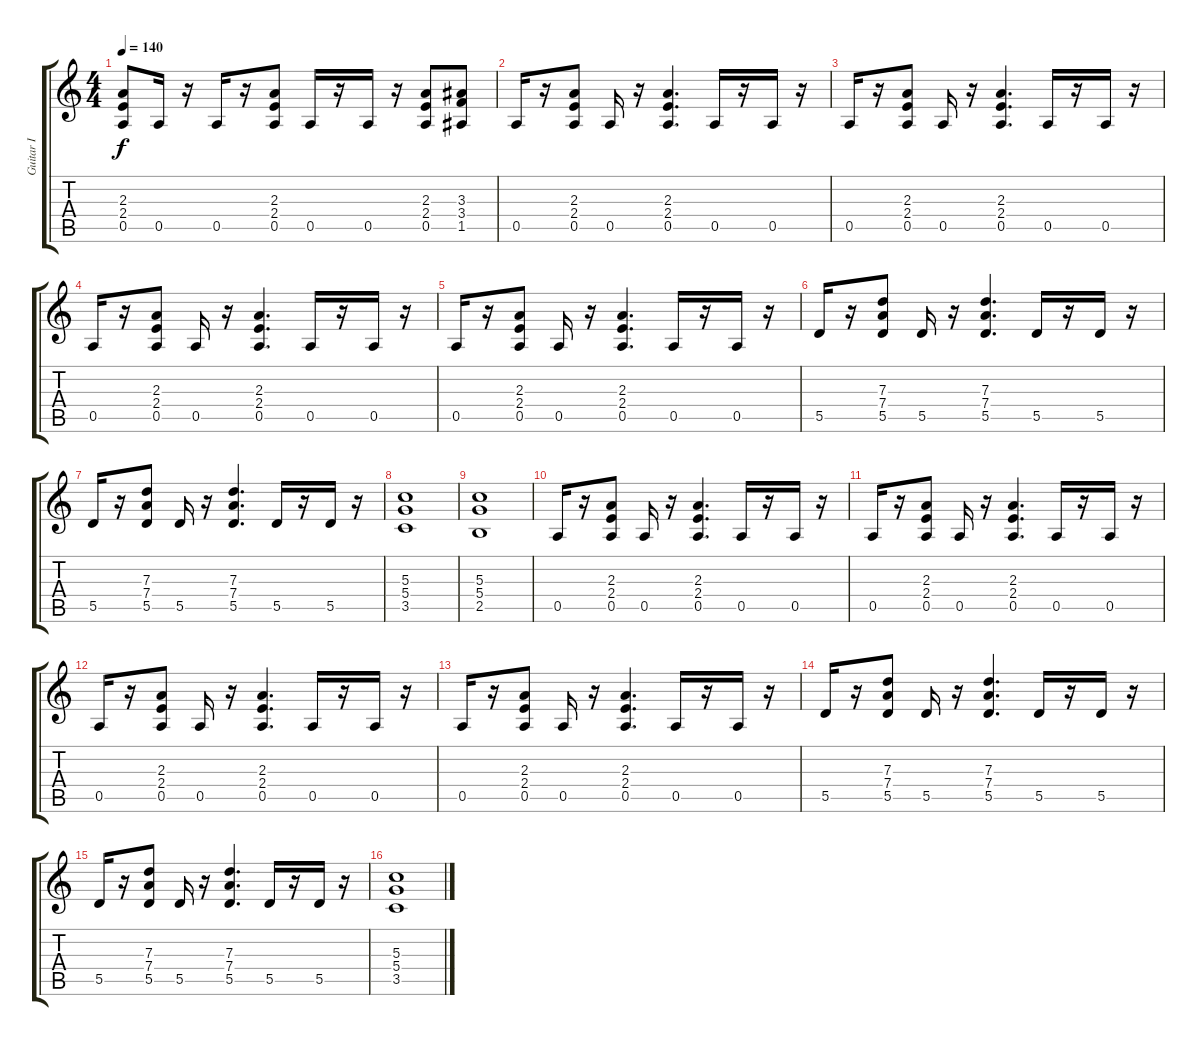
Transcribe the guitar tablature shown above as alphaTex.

\track ("Guitar I" "Guitar I") {instrument distortionguitar}
\staff {score tabs}
\tuning (E4 B3 G3 D3 A2 D2) {hide}
\ts (4 4)
\tempo 140
\clef g2
\ks c
(2.3 2.4 0.5).8{dy f} 0.5.16 r.16 0.5.16 r.16 (2.3 2.4 0.5).8 0.5.16 r.16 0.5.16 r.16 (2.3 2.4 0.5).8 (3.3 3.4 1.5).8 |
0.5.16 r.16 (2.3 2.4 0.5).8 0.5.16 r.16 (2.3 2.4 0.5).4{d} 0.5.16 r.16 0.5.16 r.16 |
0.5.16 r.16 (2.3 2.4 0.5).8 0.5.16 r.16 (2.3 2.4 0.5).4{d} 0.5.16 r.16 0.5.16 r.16 |
0.5.16 r.16 (2.3 2.4 0.5).8 0.5.16 r.16 (2.3 2.4 0.5).4{d} 0.5.16 r.16 0.5.16 r.16 |
0.5.16 r.16 (2.3 2.4 0.5).8 0.5.16 r.16 (2.3 2.4 0.5).4{d} 0.5.16 r.16 0.5.16 r.16 |
5.5.16 r.16 (7.3 7.4 5.5).8 5.5.16 r.16 (7.3 7.4 5.5).4{d} 5.5.16 r.16 5.5.16 r.16 |
5.5.16 r.16 (7.3 7.4 5.5).8 5.5.16 r.16 (7.3 7.4 5.5).4{d} 5.5.16 r.16 5.5.16 r.16 |
(5.3 5.4 3.5).1 |
(5.3 5.4 2.5).1 |
0.5.16 r.16 (2.3 2.4 0.5).8 0.5.16 r.16 (2.3 2.4 0.5).4{d} 0.5.16 r.16 0.5.16 r.16 |
0.5.16 r.16 (2.3 2.4 0.5).8 0.5.16 r.16 (2.3 2.4 0.5).4{d} 0.5.16 r.16 0.5.16 r.16 |
0.5.16 r.16 (2.3 2.4 0.5).8 0.5.16 r.16 (2.3 2.4 0.5).4{d} 0.5.16 r.16 0.5.16 r.16 |
0.5.16 r.16 (2.3 2.4 0.5).8 0.5.16 r.16 (2.3 2.4 0.5).4{d} 0.5.16 r.16 0.5.16 r.16 |
5.5.16 r.16 (7.3 7.4 5.5).8 5.5.16 r.16 (7.3 7.4 5.5).4{d} 5.5.16 r.16 5.5.16 r.16 |
5.5.16 r.16 (7.3 7.4 5.5).8 5.5.16 r.16 (7.3 7.4 5.5).4{d} 5.5.16 r.16 5.5.16 r.16 |
(5.3 5.4 3.5).1
